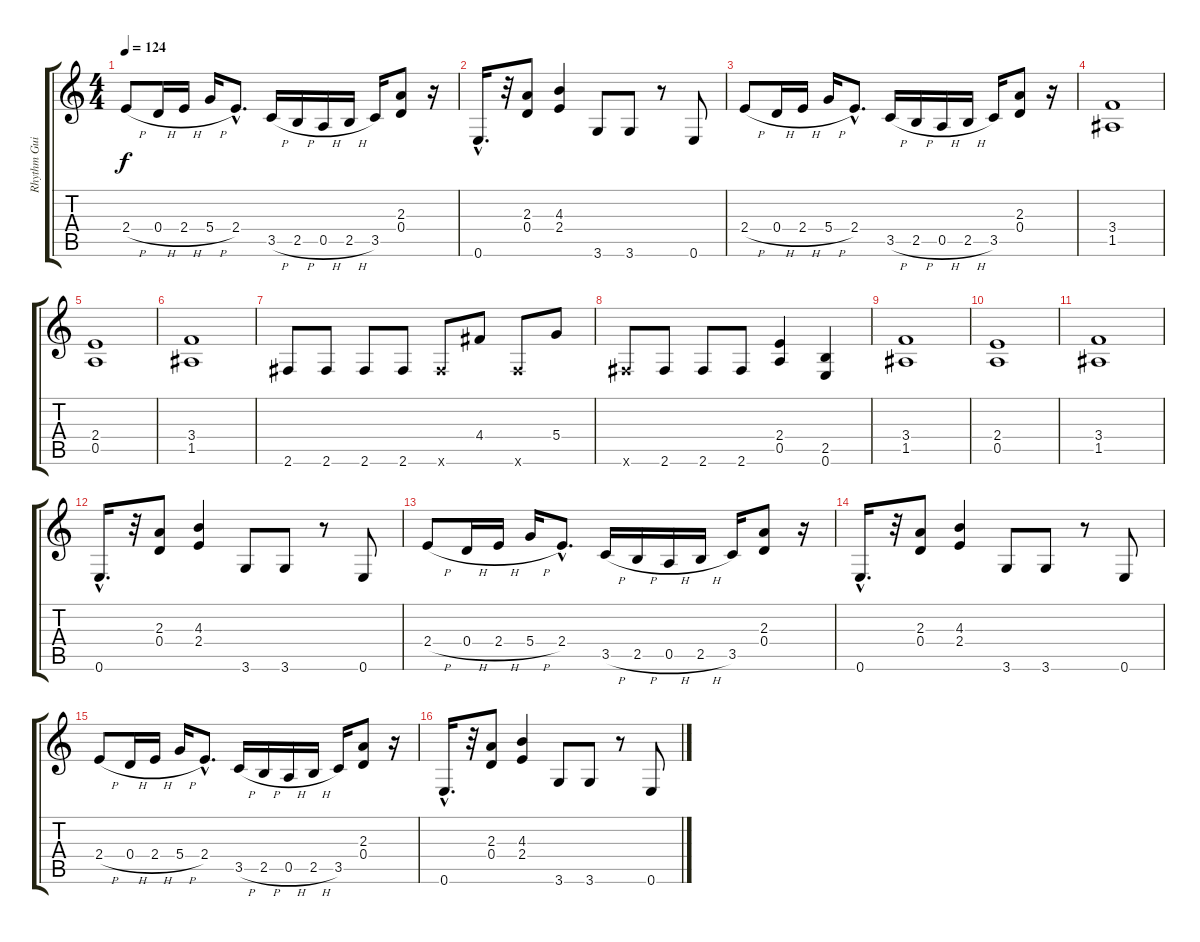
\track ("Rhythm Guitar" "Rhythm Gui") {instrument distortionguitar}
\staff {score tabs}
\tuning (E4 B3 G3 D3 A2 E2) {hide}
\ts (4 4)
\tempo 124
\clef g2
\ks c
2.4{h}.8{dy f} 0.4{h}.16 2.4{h}.16 5.4{h}.16 2.4{hac}.8{d} 3.5{h}.16 2.5{h}.16 0.5{h}.16 2.5{h}.16 3.5.16 (2.3 0.4).8 r.16 |
0.6{hac}.16{d} r.32 (2.3 0.4).8 (4.3 2.4).4 3.6.8 3.6.8 r.8 0.6.8 |
2.4{h}.8 0.4{h}.16 2.4{h}.16 5.4{h}.16 2.4{hac}.8{d} 3.5{h}.16 2.5{h}.16 0.5{h}.16 2.5{h}.16 3.5.16 (2.3 0.4).8 r.16 |
(3.4 1.5).1 |
(2.4 0.5).1 |
(3.4 1.5).1 |
2.6.8 2.6.8 2.6.8 2.6.8 2.6{x}.8 4.4.8 2.6{x}.8 5.4.8 |
2.6{x}.8 2.6.8 2.6.8 2.6.8 (2.4 0.5).4 (2.5 0.6).4 |
(3.4 1.5).1 |
(2.4 0.5).1 |
(3.4 1.5).1 |
0.6{hac}.16{d} r.32 (2.3 0.4).8 (4.3 2.4).4 3.6.8 3.6.8 r.8 0.6.8 |
2.4{h}.8 0.4{h}.16 2.4{h}.16 5.4{h}.16 2.4{hac}.8{d} 3.5{h}.16 2.5{h}.16 0.5{h}.16 2.5{h}.16 3.5.16 (2.3 0.4).8 r.16 |
0.6{hac}.16{d} r.32 (2.3 0.4).8 (4.3 2.4).4 3.6.8 3.6.8 r.8 0.6.8 |
2.4{h}.8 0.4{h}.16 2.4{h}.16 5.4{h}.16 2.4{hac}.8{d} 3.5{h}.16 2.5{h}.16 0.5{h}.16 2.5{h}.16 3.5.16 (2.3 0.4).8 r.16 |
0.6{hac}.16{d} r.32 (2.3 0.4).8 (4.3 2.4).4 3.6.8 3.6.8 r.8 0.6.8
